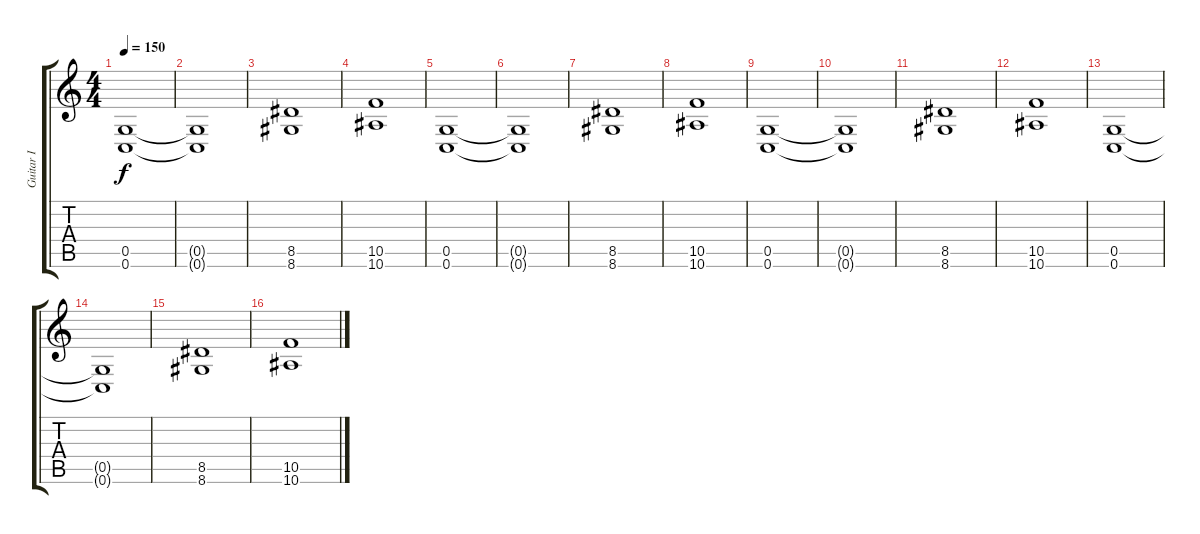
\track ("Guitar I" "Guitar I") {instrument distortionguitar}
\staff {score tabs}
\tuning (D4 A3 F3 C3 G2 C2) {hide}
\ts (4 4)
\tempo 150
\clef g2
\ks c
(0.5 0.6).1{dy f} |
(0.5{t} 0.6{t}).1 |
(8.5 8.6).1 |
(10.5 10.6).1 |
(0.5 0.6).1 |
(0.5{t} 0.6{t}).1 |
(8.5 8.6).1 |
(10.5 10.6).1 |
(0.5 0.6).1 |
(0.5{t} 0.6{t}).1 |
(8.5 8.6).1 |
(10.5 10.6).1 |
(0.5 0.6).1 |
(0.5{t} 0.6{t}).1 |
(8.5 8.6).1 |
(10.5 10.6).1
